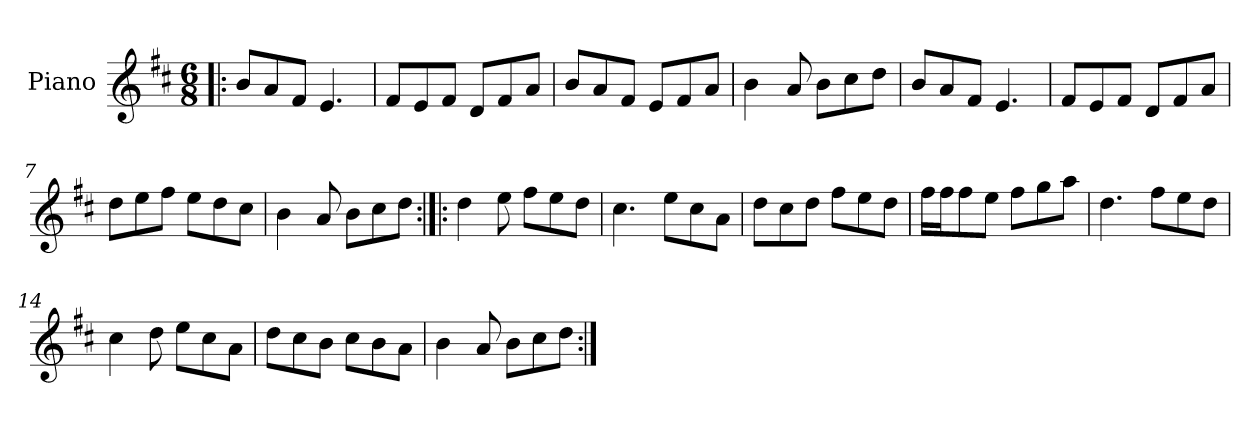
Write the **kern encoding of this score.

**kern
*part1
*staff1
*I"Piano
*I'Pno
*clefG2
*k[f#c#]
*D:
*M6/8
=1!|:
8b/L
8a/
8f#/J
4.e/
=2
8f#/L
8e/
8f#/J
8d/L
8f#/
8a/J
=3
8b/L
8a/
8f#/J
8e/L
8f#/
8a/J
=4
4b\
8a/
8b\L
8cc#\
8dd\J
=5
8b/L
8a/
8f#/J
4.e/
=6
8f#/L
8e/
8f#/J
8d/L
8f#/
8a/J
=7
8dd\L
8ee\
8ff#\J
8ee\L
8dd\
8cc#\J
=8
4b\
8a/
8b\L
8cc#\
8dd\J
=9:|!|:
4dd\
8ee\
8ff#\L
8ee\
8dd\J
=10
4.cc#\
8ee\L
8cc#\
8a\J
=11
8dd\L
8cc#\
8dd\J
8ff#\L
8ee\
8dd\J
=12
16ff#\LL
16ff#\J
8ff#\
8ee\J
8ff#\L
8gg\
8aa\J
=13
4.dd\
8ff#\L
8ee\
8dd\J
=14
4cc#\
8dd\
8ee\L
8cc#\
8a\J
=15
8dd\L
8cc#\
8b\J
8cc#\L
8b\
8a\J
=16
4b\
8a/
8b\L
8cc#\
8dd\J
=:|!
*-
